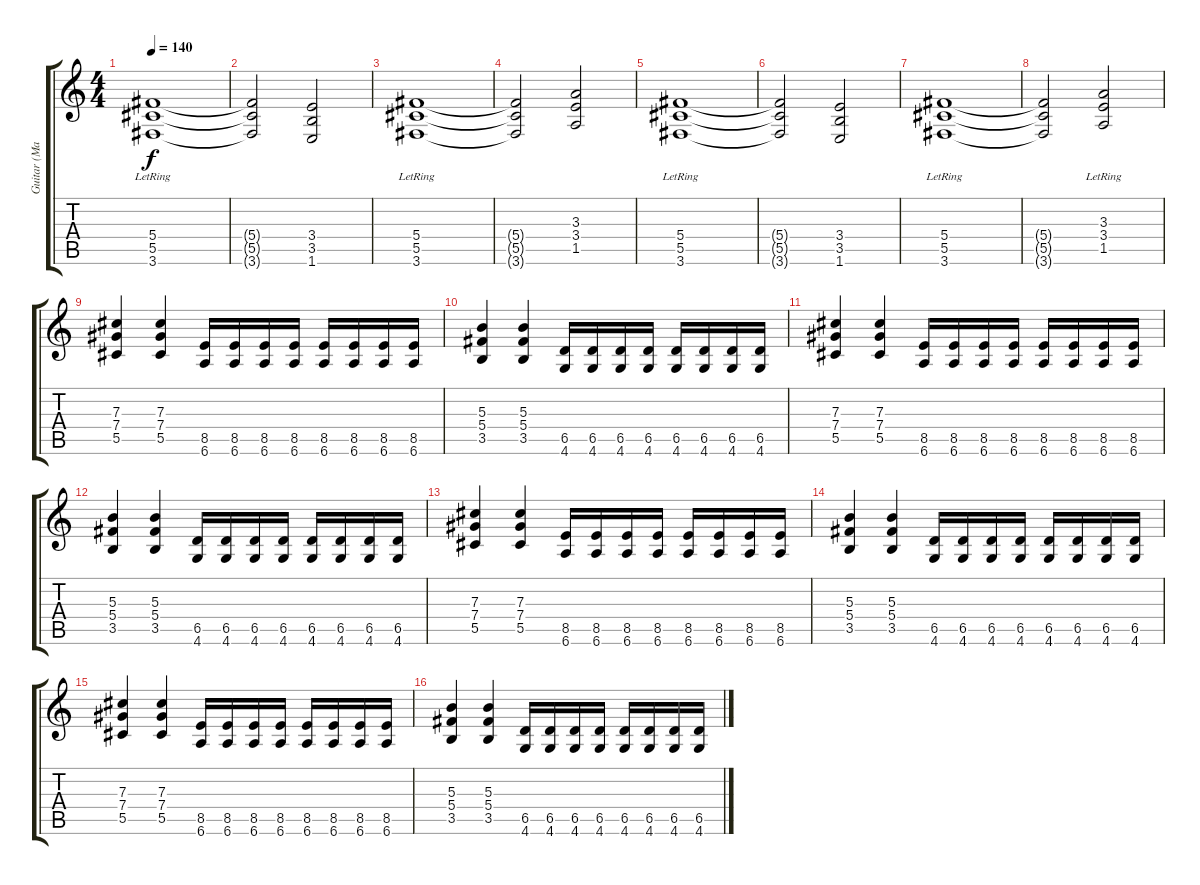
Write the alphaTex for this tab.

\track ("Guitar (Mantas)" "Guitar (Ma") {instrument distortionguitar}
\staff {score tabs}
\tuning (Eb4 Bb3 Gb3 Db3 Ab2 Eb2) {hide}
\ts (4 4)
\tempo 140
\clef g2
\ks c
(5.4{lr} 5.5{lr} 3.6{lr}).1{dy f} |
(5.4{t} 5.5{t} 3.6{t}).2 (3.4 3.5 1.6).2 |
(5.4{lr} 5.5{lr} 3.6{lr}).1 |
(5.4{t} 5.5{t} 3.6{t}).2 (3.3 3.4 1.5).2 |
(5.4{lr} 5.5{lr} 3.6{lr}).1 |
(5.4{t} 5.5{t} 3.6{t}).2 (3.4 3.5 1.6).2 |
(5.4{lr} 5.5{lr} 3.6{lr}).1 |
(5.4{t} 5.5{t} 3.6{t}).2 (3.3 3.4 1.5{lr}).2 |
(7.3 7.4 5.5).4 (7.3 7.4 5.5).4 (8.5 6.6).16 (8.5 6.6).16 (8.5 6.6).16 (8.5 6.6).16 (8.5 6.6).16 (8.5 6.6).16 (8.5 6.6).16 (8.5 6.6).16 |
(5.3 5.4 3.5).4 (5.3 5.4 3.5).4 (6.5 4.6).16 (6.5 4.6).16 (6.5 4.6).16 (6.5 4.6).16 (6.5 4.6).16 (6.5 4.6).16 (6.5 4.6).16 (6.5 4.6).16 |
(7.3 7.4 5.5).4 (7.3 7.4 5.5).4 (8.5 6.6).16 (8.5 6.6).16 (8.5 6.6).16 (8.5 6.6).16 (8.5 6.6).16 (8.5 6.6).16 (8.5 6.6).16 (8.5 6.6).16 |
(5.3 5.4 3.5).4 (5.3 5.4 3.5).4 (6.5 4.6).16 (6.5 4.6).16 (6.5 4.6).16 (6.5 4.6).16 (6.5 4.6).16 (6.5 4.6).16 (6.5 4.6).16 (6.5 4.6).16 |
(7.3 7.4 5.5).4 (7.3 7.4 5.5).4 (8.5 6.6).16 (8.5 6.6).16 (8.5 6.6).16 (8.5 6.6).16 (8.5 6.6).16 (8.5 6.6).16 (8.5 6.6).16 (8.5 6.6).16 |
(5.3 5.4 3.5).4 (5.3 5.4 3.5).4 (6.5 4.6).16 (6.5 4.6).16 (6.5 4.6).16 (6.5 4.6).16 (6.5 4.6).16 (6.5 4.6).16 (6.5 4.6).16 (6.5 4.6).16 |
(7.3 7.4 5.5).4 (7.3 7.4 5.5).4 (8.5 6.6).16 (8.5 6.6).16 (8.5 6.6).16 (8.5 6.6).16 (8.5 6.6).16 (8.5 6.6).16 (8.5 6.6).16 (8.5 6.6).16 |
(5.3 5.4 3.5).4 (5.3 5.4 3.5).4 (6.5 4.6).16 (6.5 4.6).16 (6.5 4.6).16 (6.5 4.6).16 (6.5 4.6).16 (6.5 4.6).16 (6.5 4.6).16 (6.5 4.6).16
